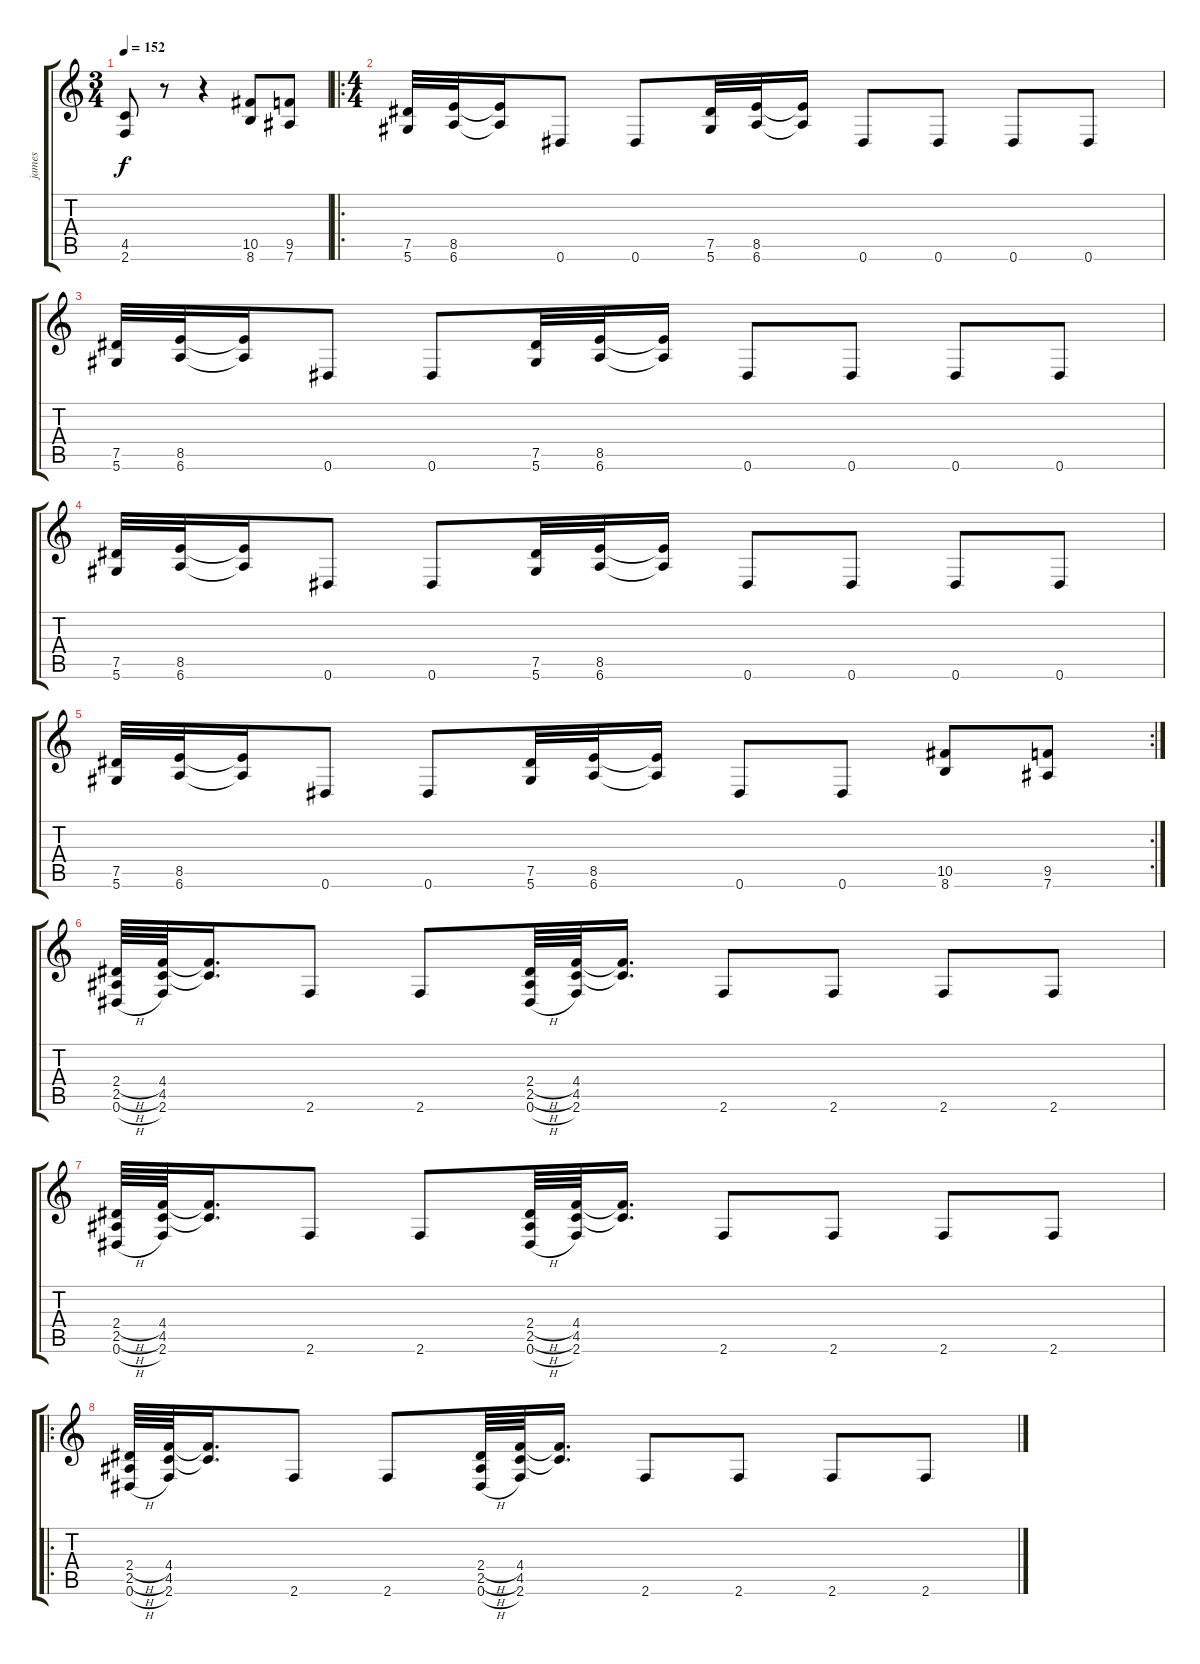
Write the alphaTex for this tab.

\track ("james" "james") {instrument distortionguitar}
\staff {score tabs}
\tuning (Eb4 Bb3 Gb3 Db3 Ab2 Eb2) {hide}
\ts (3 4)
\tempo 152
\clef g2
\ks c
(4.5 2.6).8{dy f} r.8 r.4 (10.5 8.6).8 (9.5 7.6).8 |
\ro
\ts (4 4)
(7.5 5.6).32 (8.5 6.6).32 (8.5{t} 6.6{t}).16 0.6.8 0.6.8 (7.5 5.6).32 (8.5 6.6).32 (8.5{t} 6.6{t}).16 0.6.8 0.6.8 0.6.8 0.6.8 |
(7.5 5.6).32 (8.5 6.6).32 (8.5{t} 6.6{t}).16 0.6.8 0.6.8 (7.5 5.6).32 (8.5 6.6).32 (8.5{t} 6.6{t}).16 0.6.8 0.6.8 0.6.8 0.6.8 |
(7.5 5.6).32 (8.5 6.6).32 (8.5{t} 6.6{t}).16 0.6.8 0.6.8 (7.5 5.6).32 (8.5 6.6).32 (8.5{t} 6.6{t}).16 0.6.8 0.6.8 0.6.8 0.6.8 |
\rc 2
(7.5 5.6).32 (8.5 6.6).32 (8.5{t} 6.6{t}).16 0.6.8 0.6.8 (7.5 5.6).32 (8.5 6.6).32 (8.5{t} 6.6{t}).16 0.6.8 0.6.8 (10.5 8.6).8 (9.5 7.6).8 |
(2.4{h} 2.5{h} 0.6{h}).64 (4.4 4.5 2.6).64 (4.4{t} 4.5{t}).16{d} 2.6.8 2.6.8 (2.4{h} 2.5{h} 0.6{h}).64 (4.4 4.5 2.6).64 (4.4{t} 4.5{t}).16{d} 2.6.8 2.6.8 2.6.8 2.6.8 |
(2.4{h} 2.5{h} 0.6{h}).64 (4.4 4.5 2.6).64 (4.4{t} 4.5{t}).16{d} 2.6.8 2.6.8 (2.4{h} 2.5{h} 0.6{h}).64 (4.4 4.5 2.6).64 (4.4{t} 4.5{t}).16{d} 2.6.8 2.6.8 2.6.8 2.6.8 |
\ro
(2.4{h} 2.5{h} 0.6{h}).64 (4.4 4.5 2.6).64 (4.4{t} 4.5{t}).16{d} 2.6.8 2.6.8 (2.4{h} 2.5{h} 0.6{h}).64 (4.4 4.5 2.6).64 (4.4{t} 4.5{t}).16{d} 2.6.8 2.6.8 2.6.8 2.6.8
